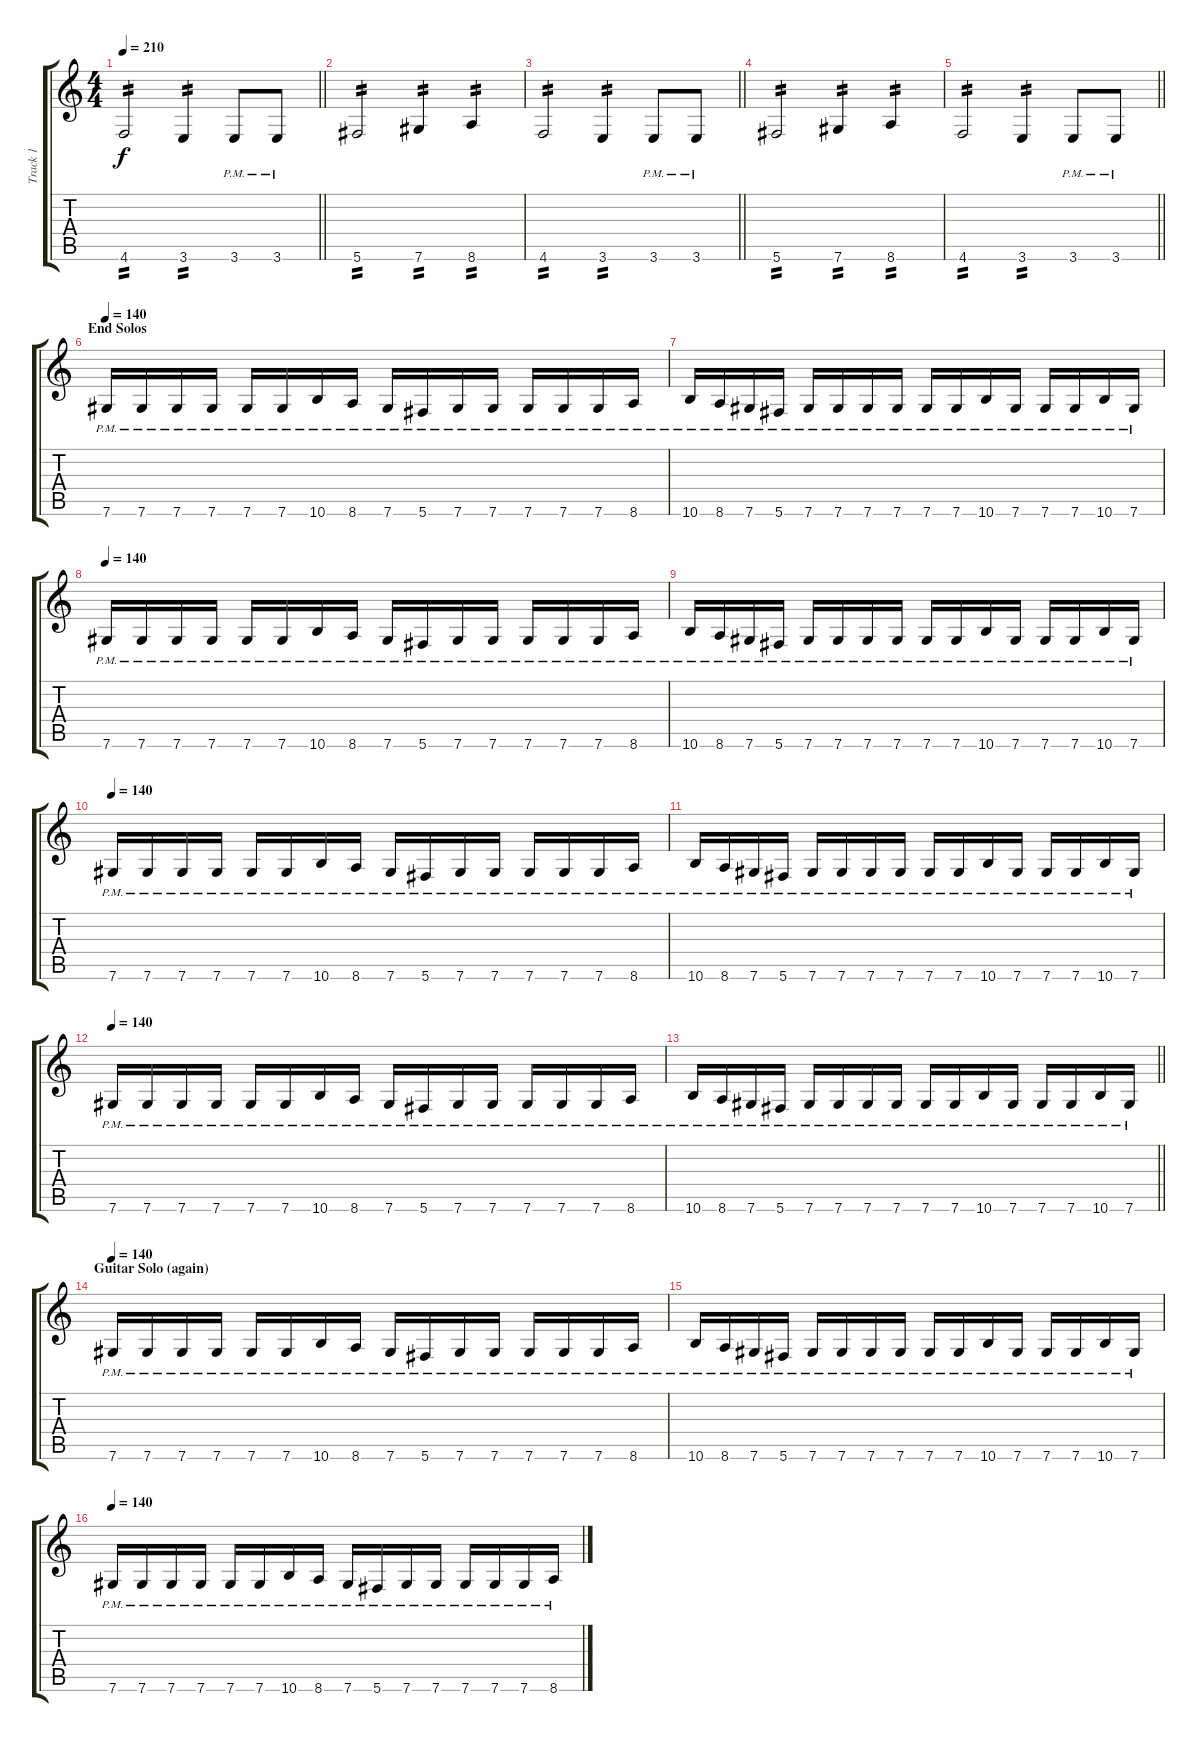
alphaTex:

\track ("Track 1" "Track 1") {instrument distortionguitar}
\staff {score tabs}
\tuning (Db4 Ab3 E3 B2 Gb2 Db2) {hide}
\ts (4 4)
\tempo 210
\clef g2
\barLineRight lightlight
\ks c
4.6.2{tp 2 dy f} 3.6.4{tp 2} 3.6{pm}.8 3.6{pm}.8 |
5.6.2{tp 2} 7.6.4{tp 2} 8.6.4{tp 2} |
\barLineRight lightlight
4.6.2{tp 2} 3.6.4{tp 2} 3.6{pm}.8 3.6{pm}.8 |
5.6.2{tp 2} 7.6.4{tp 2} 8.6.4{tp 2} |
\barLineRight lightlight
4.6.2{tp 2} 3.6.4{tp 2} 3.6{pm}.8 3.6{pm}.8 |
\section ("" "End Solos")
\tempo 140
7.6{pm}.16 7.6{pm}.16 7.6{pm}.16 7.6{pm}.16 7.6{pm}.16 7.6{pm}.16 10.6{pm}.16 8.6{pm}.16 7.6{pm}.16 5.6{pm}.16 7.6{pm}.16 7.6{pm}.16 7.6{pm}.16 7.6{pm}.16 7.6{pm}.16 8.6{pm}.16 |
10.6{pm}.16 8.6{pm}.16 7.6{pm}.16 5.6{pm}.16 7.6{pm}.16 7.6{pm}.16 7.6{pm}.16 7.6{pm}.16 7.6{pm}.16 7.6{pm}.16 10.6{pm}.16 7.6{pm}.16 7.6{pm}.16 7.6{pm}.16 10.6{pm}.16 7.6{pm}.16 |
\tempo 140
7.6{pm}.16 7.6{pm}.16 7.6{pm}.16 7.6{pm}.16 7.6{pm}.16 7.6{pm}.16 10.6{pm}.16 8.6{pm}.16 7.6{pm}.16 5.6{pm}.16 7.6{pm}.16 7.6{pm}.16 7.6{pm}.16 7.6{pm}.16 7.6{pm}.16 8.6{pm}.16 |
10.6{pm}.16 8.6{pm}.16 7.6{pm}.16 5.6{pm}.16 7.6{pm}.16 7.6{pm}.16 7.6{pm}.16 7.6{pm}.16 7.6{pm}.16 7.6{pm}.16 10.6{pm}.16 7.6{pm}.16 7.6{pm}.16 7.6{pm}.16 10.6{pm}.16 7.6{pm}.16 |
\tempo 140
7.6{pm}.16 7.6{pm}.16 7.6{pm}.16 7.6{pm}.16 7.6{pm}.16 7.6{pm}.16 10.6{pm}.16 8.6{pm}.16 7.6{pm}.16 5.6{pm}.16 7.6{pm}.16 7.6{pm}.16 7.6{pm}.16 7.6{pm}.16 7.6{pm}.16 8.6{pm}.16 |
10.6{pm}.16 8.6{pm}.16 7.6{pm}.16 5.6{pm}.16 7.6{pm}.16 7.6{pm}.16 7.6{pm}.16 7.6{pm}.16 7.6{pm}.16 7.6{pm}.16 10.6{pm}.16 7.6{pm}.16 7.6{pm}.16 7.6{pm}.16 10.6{pm}.16 7.6{pm}.16 |
\tempo 140
7.6{pm}.16 7.6{pm}.16 7.6{pm}.16 7.6{pm}.16 7.6{pm}.16 7.6{pm}.16 10.6{pm}.16 8.6{pm}.16 7.6{pm}.16 5.6{pm}.16 7.6{pm}.16 7.6{pm}.16 7.6{pm}.16 7.6{pm}.16 7.6{pm}.16 8.6{pm}.16 |
\barLineRight lightlight
10.6{pm}.16 8.6{pm}.16 7.6{pm}.16 5.6{pm}.16 7.6{pm}.16 7.6{pm}.16 7.6{pm}.16 7.6{pm}.16 7.6{pm}.16 7.6{pm}.16 10.6{pm}.16 7.6{pm}.16 7.6{pm}.16 7.6{pm}.16 10.6{pm}.16 7.6{pm}.16 |
\section ("" "Guitar Solo (again)")
\tempo 140
7.6{pm}.16 7.6{pm}.16 7.6{pm}.16 7.6{pm}.16 7.6{pm}.16 7.6{pm}.16 10.6{pm}.16 8.6{pm}.16 7.6{pm}.16 5.6{pm}.16 7.6{pm}.16 7.6{pm}.16 7.6{pm}.16 7.6{pm}.16 7.6{pm}.16 8.6{pm}.16 |
10.6{pm}.16 8.6{pm}.16 7.6{pm}.16 5.6{pm}.16 7.6{pm}.16 7.6{pm}.16 7.6{pm}.16 7.6{pm}.16 7.6{pm}.16 7.6{pm}.16 10.6{pm}.16 7.6{pm}.16 7.6{pm}.16 7.6{pm}.16 10.6{pm}.16 7.6{pm}.16 |
\tempo 140
7.6{pm}.16 7.6{pm}.16 7.6{pm}.16 7.6{pm}.16 7.6{pm}.16 7.6{pm}.16 10.6{pm}.16 8.6{pm}.16 7.6{pm}.16 5.6{pm}.16 7.6{pm}.16 7.6{pm}.16 7.6{pm}.16 7.6{pm}.16 7.6{pm}.16 8.6{pm}.16
